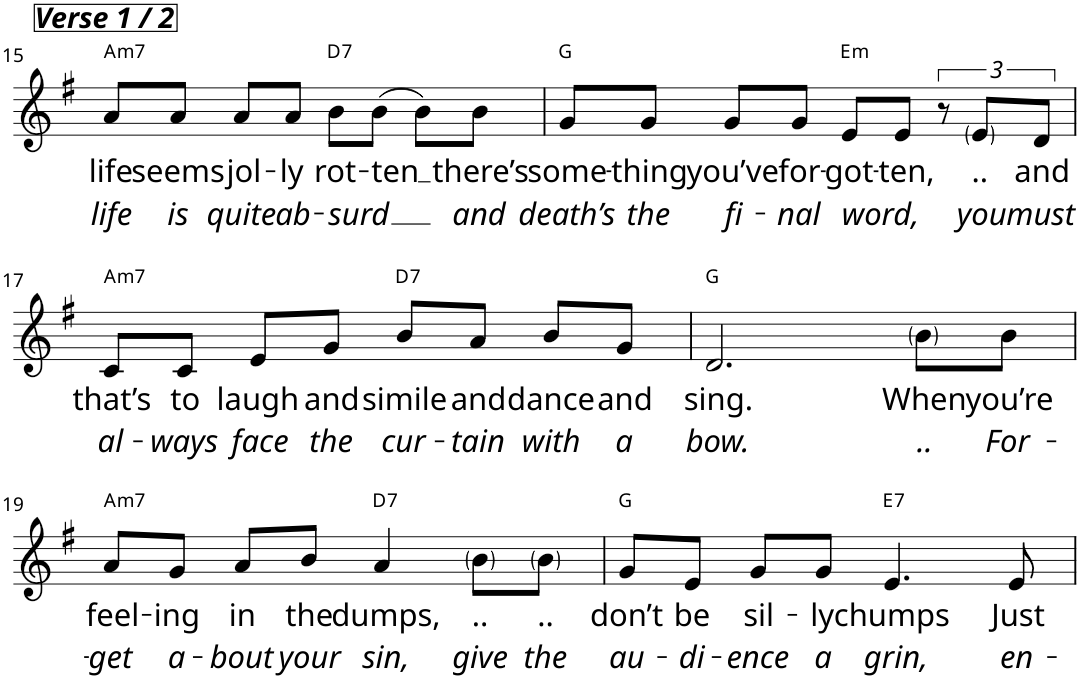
**kern	**text	**text	**harte
*part1	*part1	*part1	*part1
*staff1	*staff1	*staff1	*
*I"Piano	*	*	*
*I'Pno.	*	*	*
!!LO:PB:g=z
*clefG2	*	*	*
*k[f#]	*	*	*
*M4/4	*	*	*
=15	=15	=15	=15
!LO:TX:a:Bi:t=Verse 1 / 2	!	!	!
!	!LO:LY:b	!LO:LY:b	!LO:H:kt=m7
8a/L	life	life	A:min7
!	!LO:LY:b	!LO:LY:b	!
8a/J	seems	is	.
!	!LO:LY:b	!LO:LY:b	!
8a/L	jol-	quite	.
!	!LO:LY:b	!LO:LY:b	!
8a/J	-ly	ab-	.
!	!LO:LY:b	!LO:LY:b	!LO:H:kt=7
8b\L	rot-	-surd	D:7
!	!LO:LY:b	!	!
(8b\J	-ten	.	.
8b\L)	.	.	.
!	!LO:LY:b	!LO:LY:b	!
8b\J	there’s	and	.
=16	=16	=16	=16
!	!LO:LY:b	!LO:LY:b	!
8g/L	some-	death’s	G:maj
!	!LO:LY:b	!LO:LY:b	!
8g/J	-thing	the	.
!	!LO:LY:b	!LO:LY:b	!
8g/L	you’ve	fi-	.
!	!LO:LY:b	!LO:LY:b	!
8g/J	for-	-nal	.
!	!LO:LY:b	!LO:LY:b	!LO:H:kt=m
8e/L	-got-	word,	E:min
!	!LO:LY:b	!	!
8e/J	-ten,	.	.
12r	.	.	.
!	!LO:LY:b	!LO:LY:b	!
12e/L	..	you	.
!	!LO:LY:b	!LO:LY:b	!
12d/J	and	must	.
!!LO:LB:g=z
=17	=17	=17	=17
!	!LO:LY:b	!LO:LY:b	!LO:H:kt=m7
8c/L	that’s	al-	A:min7
!	!LO:LY:b	!LO:LY:b	!
8c/J	to	-ways	.
!	!LO:LY:b	!LO:LY:b	!
8e/L	laugh	face	.
!	!LO:LY:b	!LO:LY:b	!
8g/J	and	the	.
!	!LO:LY:b	!LO:LY:b	!LO:H:kt=7
8b/L	simile	cur-	D:7
!	!LO:LY:b	!LO:LY:b	!
8a/J	and	-tain	.
!	!LO:LY:b	!LO:LY:b	!
8b/L	dance	with	.
!	!LO:LY:b	!LO:LY:b	!
8g/J	and	a	.
=18	=18	=18	=18
!	!LO:LY:b	!LO:LY:b	!
2.d/	sing.	bow.	G:maj
!	!LO:LY:b	!LO:LY:b	!
8b\L	When	..	.
!	!LO:LY:b	!LO:LY:b	!
8b\J	you’re	For-	.
!!LO:LB:g=z
=19	=19	=19	=19
!	!LO:LY:b	!LO:LY:b	!LO:H:kt=m7
8a/L	feel-	-get	A:min7
!	!LO:LY:b	!LO:LY:b	!
8g/J	-ing	a-	.
!	!LO:LY:b	!LO:LY:b	!
8a/L	in	-bout	.
!	!LO:LY:b	!LO:LY:b	!
8b/J	the	your	.
!	!LO:LY:b	!LO:LY:b	!LO:H:kt=7
4a/	dumps,	sin,	D:7
!	!LO:LY:b	!LO:LY:b	!
8b\L	..	give	.
!	!LO:LY:b	!LO:LY:b	!
8b\J	..	the	.
=20	=20	=20	=20
!	!LO:LY:b	!LO:LY:b	!
8g/L	don’t	au-	G:maj
!	!LO:LY:b	!LO:LY:b	!
8e/J	be	-di-	.
!	!LO:LY:b	!LO:LY:b	!
8g/L	sil-	-ence	.
!	!LO:LY:b	!LO:LY:b	!
8g/J	-ly	a	.
!	!LO:LY:b	!LO:LY:b	!LO:H:kt=7
4.e/	chumps	grin,	E:7
!	!LO:LY:b	!LO:LY:b	!
8e/	Just	en-	.
=	=	=	=
*-	*-	*-	*-
